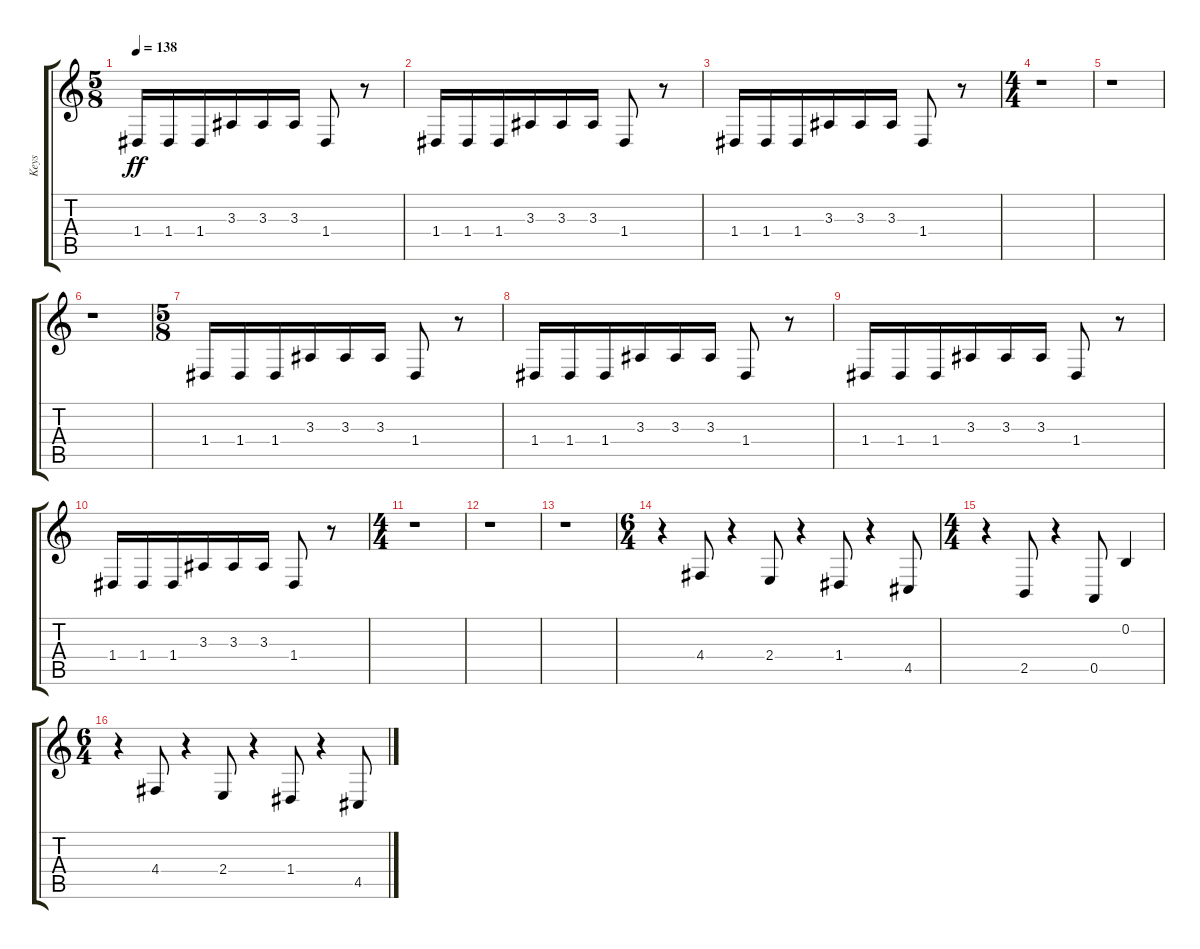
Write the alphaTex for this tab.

\track ("Keys" "Keys") {instrument pad4choir}
\staff {score tabs}
\tuning (E4 B3 G3 D3 A2 E2) {hide}
\ts (5 8)
\tempo 138
\clef g2
\ks c
1.4.16{dy ff} 1.4.16 1.4.16 3.3.16 3.3.16 3.3.16 1.4.8 r.8 |
1.4.16 1.4.16 1.4.16 3.3.16 3.3.16 3.3.16 1.4.8 r.8 |
1.4.16 1.4.16 1.4.16 3.3.16 3.3.16 3.3.16 1.4.8 r.8 |
\ts (4 4)
r.1 |
r.1 |
r.1 |
\ts (5 8)
1.4.16 1.4.16 1.4.16 3.3.16 3.3.16 3.3.16 1.4.8 r.8 |
1.4.16 1.4.16 1.4.16 3.3.16 3.3.16 3.3.16 1.4.8 r.8 |
1.4.16 1.4.16 1.4.16 3.3.16 3.3.16 3.3.16 1.4.8 r.8 |
1.4.16 1.4.16 1.4.16 3.3.16 3.3.16 3.3.16 1.4.8 r.8 |
\ts (4 4)
r.1 |
r.1 |
r.1 |
\ts (6 4)
r.4 4.4.8 r.4 2.4.8 r.4 1.4.8 r.4 4.5.8 |
\ts (4 4)
r.4 2.5.8 r.4 0.5.8 0.2.4 |
\ts (6 4)
r.4 4.4.8 r.4 2.4.8 r.4 1.4.8 r.4 4.5.8
